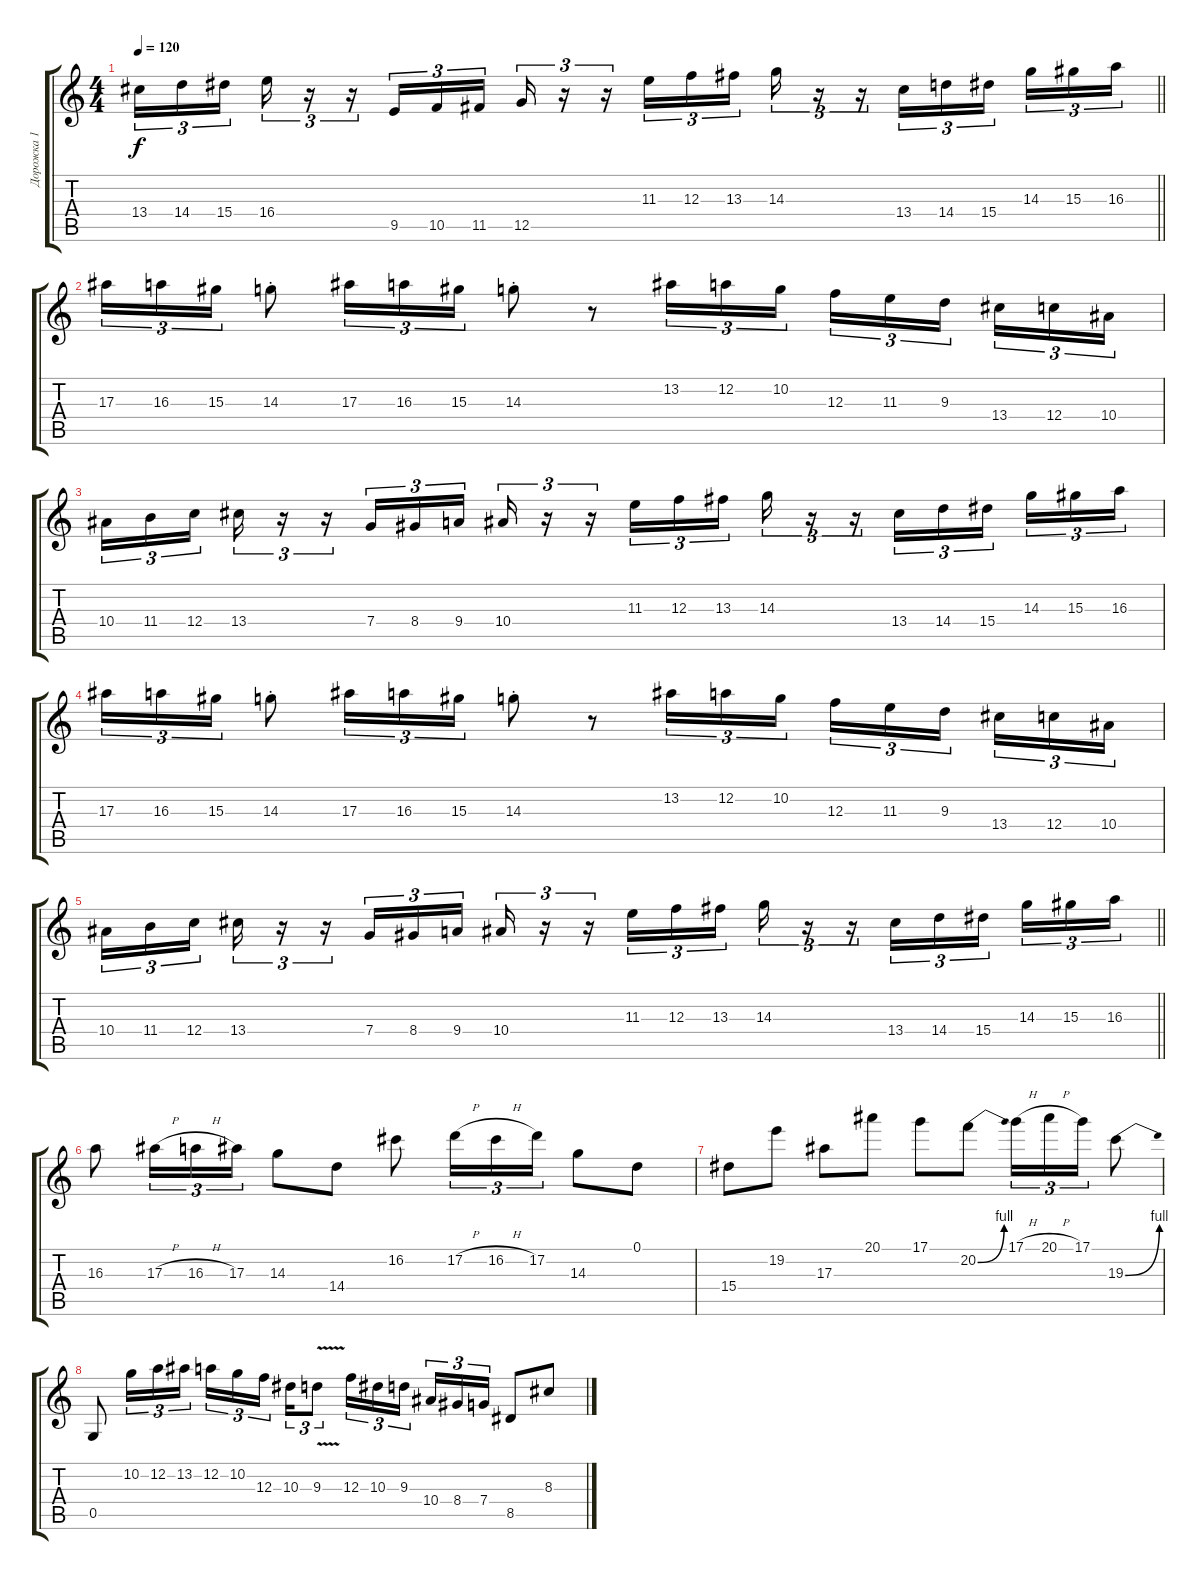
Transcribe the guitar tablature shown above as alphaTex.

\track ("Дорожка 1" "Дорожка 1") {instrument distortionguitar}
\staff {score tabs}
\tuning (D4 A3 F3 C3 G2 C2) {hide}
\ts (4 4)
\tempo 120
\clef g2
\barLineRight lightlight
\ks c
13.4.16{tu (3 2) dy f} 14.4.16{tu (3 2)} 15.4.16{tu (3 2) beam splitsecondary} 16.4.16{tu (3 2)} r.16{tu (3 2)} r.16{tu (3 2)} 9.5.16{tu (3 2)} 10.5.16{tu (3 2)} 11.5.16{tu (3 2) beam splitsecondary} 12.5.16{tu (3 2)} r.16{tu (3 2)} r.16{tu (3 2)} 11.3.16{tu (3 2)} 12.3.16{tu (3 2)} 13.3.16{tu (3 2) beam splitsecondary} 14.3.16{tu (3 2)} r.16{tu (3 2)} r.16{tu (3 2)} 13.4.16{tu (3 2)} 14.4.16{tu (3 2)} 15.4.16{tu (3 2) beam splitsecondary} 14.3.16{tu (3 2)} 15.3.16{tu (3 2)} 16.3.16{tu (3 2)} |
17.3.16{tu (3 2)} 16.3.16{tu (3 2)} 15.3.16{tu (3 2)} 14.3{st}.8 17.3.16{tu (3 2)} 16.3.16{tu (3 2)} 15.3.16{tu (3 2)} 14.3{st}.8 r.8 13.2.16{tu (3 2)} 12.2.16{tu (3 2)} 10.2.16{tu (3 2)} 12.3.16{tu (3 2)} 11.3.16{tu (3 2)} 9.3.16{tu (3 2) beam splitsecondary} 13.4.16{tu (3 2)} 12.4.16{tu (3 2)} 10.4.16{tu (3 2)} |
10.4.16{tu (3 2)} 11.4.16{tu (3 2)} 12.4.16{tu (3 2) beam splitsecondary} 13.4.16{tu (3 2)} r.16{tu (3 2)} r.16{tu (3 2)} 7.4.16{tu (3 2)} 8.4.16{tu (3 2)} 9.4.16{tu (3 2) beam splitsecondary} 10.4.16{tu (3 2)} r.16{tu (3 2)} r.16{tu (3 2)} 11.3.16{tu (3 2)} 12.3.16{tu (3 2)} 13.3.16{tu (3 2) beam splitsecondary} 14.3.16{tu (3 2)} r.16{tu (3 2)} r.16{tu (3 2)} 13.4.16{tu (3 2)} 14.4.16{tu (3 2)} 15.4.16{tu (3 2) beam splitsecondary} 14.3.16{tu (3 2)} 15.3.16{tu (3 2)} 16.3.16{tu (3 2)} |
17.3.16{tu (3 2)} 16.3.16{tu (3 2)} 15.3.16{tu (3 2)} 14.3{st}.8 17.3.16{tu (3 2)} 16.3.16{tu (3 2)} 15.3.16{tu (3 2)} 14.3{st}.8 r.8 13.2.16{tu (3 2)} 12.2.16{tu (3 2)} 10.2.16{tu (3 2)} 12.3.16{tu (3 2)} 11.3.16{tu (3 2)} 9.3.16{tu (3 2) beam splitsecondary} 13.4.16{tu (3 2)} 12.4.16{tu (3 2)} 10.4.16{tu (3 2)} |
\barLineRight lightlight
10.4.16{tu (3 2)} 11.4.16{tu (3 2)} 12.4.16{tu (3 2) beam splitsecondary} 13.4.16{tu (3 2)} r.16{tu (3 2)} r.16{tu (3 2)} 7.4.16{tu (3 2)} 8.4.16{tu (3 2)} 9.4.16{tu (3 2) beam splitsecondary} 10.4.16{tu (3 2)} r.16{tu (3 2)} r.16{tu (3 2)} 11.3.16{tu (3 2)} 12.3.16{tu (3 2)} 13.3.16{tu (3 2) beam splitsecondary} 14.3.16{tu (3 2)} r.16{tu (3 2)} r.16{tu (3 2)} 13.4.16{tu (3 2)} 14.4.16{tu (3 2)} 15.4.16{tu (3 2) beam splitsecondary} 14.3.16{tu (3 2)} 15.3.16{tu (3 2)} 16.3.16{tu (3 2)} |
16.3.8 17.3{h}.16{tu (3 2)} 16.3{h}.16{tu (3 2)} 17.3.16{tu (3 2)} 14.3.8 14.4.8 16.2.8 17.2{h}.16{tu (3 2)} 16.2{h}.16{tu (3 2)} 17.2.16{tu (3 2)} 14.3.8 0.1.8 |
15.4.8 19.2.8 17.3.8 20.1.8 17.1.8 20.2{be (bend 0 0 60 4)}.8 17.1{h}.16{tu (3 2)} 20.1{h}.16{tu (3 2)} 17.1.16{tu (3 2)} 19.3{be (bend 0 0 60 4)}.8 |
0.5.8 10.2.16{tu (3 2)} 12.2.16{tu (3 2)} 13.2.16{tu (3 2)} 12.2.16{tu (3 2)} 10.2.16{tu (3 2)} 12.3.16{tu (3 2) beam splitsecondary} 10.3.16{tu (3 2)} 9.3{v}.8{tu (3 2)} 12.3.16{tu (3 2)} 10.3.16{tu (3 2)} 9.3.16{tu (3 2) beam splitsecondary} 10.4.16{tu (3 2)} 8.4.16{tu (3 2)} 7.4.16{tu (3 2)} 8.5.8 8.3.8
